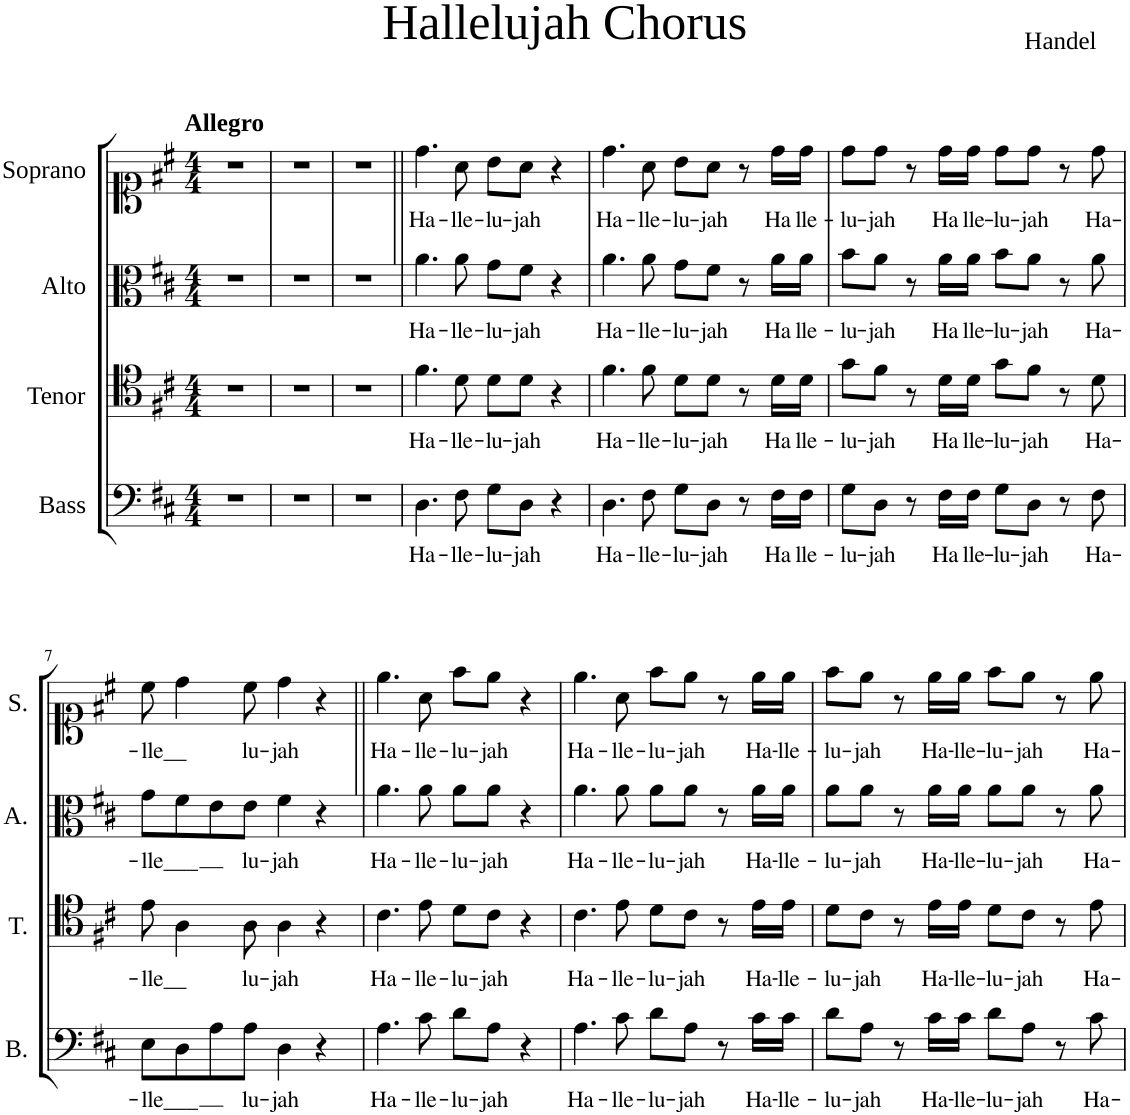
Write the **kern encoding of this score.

**kern	**text	**kern	**text	**kern	**text	**kern	**text
*part4	*part4	*part3	*part3	*part2	*part2	*part1	*part1
*staff4	*staff4	*staff3	*staff3	*staff2	*staff2	*staff1	*staff1
*I"Bass	*	*I"Tenor	*	*I"Alto	*	*I"Soprano	*
*I'B.	*	*I'T.	*	*I'A.	*	*I'S.	*
*clefF4	*	*clefC4	*	*clefC3	*	*clefC1	*
*k[f#c#]	*	*k[f#c#]	*	*k[f#c#]	*	*k[f#c#]	*
*M4/4	*	*M4/4	*	*M4/4	*	*M4/4	*
=1	=1	=1	=1	=1	=1	=1	=1
!	!	!	!	!	!	!LO:TX:a:B:t=Allegro	!
1r	.	1r	.	1r	.	1r	.
=2	=2	=2	=2	=2	=2	=2	=2
1r	.	1r	.	1r	.	1r	.
=3	=3	=3	=3	=3	=3	=3	=3
1r	.	1r	.	1r	.	1r	.
=4||	=4||	=4||	=4||	=4||	=4||	=4||	=4||
!	!LO:LY:b	!	!LO:LY:b	!	!LO:LY:b	!	!LO:LY:b
4.D\	Ha-	4.f#\	Ha-	4.a\	Ha-	4.dd\	Ha-
!	!LO:LY:b	!	!LO:LY:b	!	!LO:LY:b	!	!LO:LY:b
8F#\	-lle-	8d\	-lle-	8a\	-lle-	8a\	-lle-
!	!LO:LY:b	!	!LO:LY:b	!	!LO:LY:b	!	!LO:LY:b
8G\L	-lu-	8d\L	-lu-	8g\L	-lu-	8b\L	-lu-
!	!LO:LY:b	!	!LO:LY:b	!	!LO:LY:b	!	!LO:LY:b
8D\J	-jah	8d\J	-jah	8f#\J	-jah	8a\J	-jah
4r	.	4r	.	4r	.	4r	.
=5	=5	=5	=5	=5	=5	=5	=5
!	!LO:LY:b	!	!LO:LY:b	!	!LO:LY:b	!	!LO:LY:b
4.D\	Ha-	4.f#\	Ha-	4.a\	Ha-	4.dd\	Ha-
!	!LO:LY:b	!	!LO:LY:b	!	!LO:LY:b	!	!LO:LY:b
8F#\	-lle-	8f#\	-lle-	8a\	-lle-	8a\	-lle-
!	!LO:LY:b	!	!LO:LY:b	!	!LO:LY:b	!	!LO:LY:b
8G\L	-lu-	8d\L	-lu-	8g\L	-lu-	8b\L	-lu-
!	!LO:LY:b	!	!LO:LY:b	!	!LO:LY:b	!	!LO:LY:b
8D\J	-jah	8d\J	-jah	8f#\J	-jah	8a\J	-jah
8r	.	8r	.	8r	.	8r	.
!	!LO:LY:b	!	!LO:LY:b	!	!LO:LY:b	!	!LO:LY:b
16F#\LL	Ha-	16d\LL	Ha-	16a\LL	Ha-	16dd\LL	Ha-
!	!LO:LY:b	!	!LO:LY:b	!	!LO:LY:b	!	!LO:LY:b
16F#\JJ	-lle-	16d\JJ	-lle-	16a\JJ	-lle-	16dd\JJ	-lle-
=6	=6	=6	=6	=6	=6	=6	=6
!	!LO:LY:b	!	!LO:LY:b	!	!LO:LY:b	!	!LO:LY:b
8G\L	-lu-	8g\L	-lu-	8b\L	-lu-	8dd\L	-lu-
!	!LO:LY:b	!	!LO:LY:b	!	!LO:LY:b	!	!LO:LY:b
8D\J	-jah	8f#\J	-jah	8a\J	-jah	8dd\J	-jah
8r	.	8r	.	8r	.	8r	.
!	!LO:LY:b	!	!LO:LY:b	!	!LO:LY:b	!	!LO:LY:b
16F#\LL	Ha-	16d\LL	Ha-	16a\LL	Ha-	16dd\LL	Ha-
!	!LO:LY:b	!	!LO:LY:b	!	!LO:LY:b	!	!LO:LY:b
16F#\JJ	-lle-	16d\JJ	-lle-	16a\JJ	-lle-	16dd\JJ	-lle-
!	!LO:LY:b	!	!LO:LY:b	!	!LO:LY:b	!	!LO:LY:b
8G\L	-lu-	8g\L	-lu-	8b\L	-lu-	8dd\L	-lu-
!	!LO:LY:b	!	!LO:LY:b	!	!LO:LY:b	!	!LO:LY:b
8D\J	-jah	8f#\J	-jah	8a\J	-jah	8dd\J	-jah
8r	.	8r	.	8r	.	8r	.
!	!LO:LY:b	!	!LO:LY:b	!	!LO:LY:b	!	!LO:LY:b
8F#\	Ha-	8d\	Ha-	8a\	Ha-	8dd\	Ha-
!!LO:LB:g=z
=7	=7	=7	=7	=7	=7	=7	=7
!	!LO:LY:b	!	!LO:LY:b	!	!LO:LY:b	!	!LO:LY:b
8E\L	-lle___	8e\	-lle__	8g\L	-lle___	8cc#\	-lle__
8D\	.	4A\	.	8f#\	.	4dd\	.
8A\	.	.	.	8e\	.	.	.
!	!LO:LY:b	!	!LO:LY:b	!	!LO:LY:b	!	!LO:LY:b
8A\J	lu-	8A\	lu-	8e\J	lu-	8cc#\	lu-
!	!LO:LY:b	!	!LO:LY:b	!	!LO:LY:b	!	!LO:LY:b
4D\	-jah	4A\	-jah	4f#\	-jah	4dd\	-jah
4r	.	4r	.	4r	.	4r	.
=8||	=8||	=8||	=8||	=8||	=8||	=8||	=8||
!	!LO:LY:b	!	!LO:LY:b	!	!LO:LY:b	!	!LO:LY:b
4.A\	Ha-	4.c#\	Ha-	4.a\	Ha-	4.ee\	Ha-
!	!LO:LY:b	!	!LO:LY:b	!	!LO:LY:b	!	!LO:LY:b
8c#\	-lle-	8e\	-lle-	8a\	-lle-	8a\	-lle-
!	!LO:LY:b	!	!LO:LY:b	!	!LO:LY:b	!	!LO:LY:b
8d\L	-lu-	8d\L	-lu-	8a\L	-lu-	8ff#\L	-lu-
!	!LO:LY:b	!	!LO:LY:b	!	!LO:LY:b	!	!LO:LY:b
8A\J	-jah	8c#\J	-jah	8a\J	-jah	8ee\J	-jah
4r	.	4r	.	4r	.	4r	.
=9	=9	=9	=9	=9	=9	=9	=9
!	!LO:LY:b	!	!LO:LY:b	!	!LO:LY:b	!	!LO:LY:b
4.A\	Ha-	4.c#\	Ha-	4.a\	Ha-	4.ee\	Ha-
!	!LO:LY:b	!	!LO:LY:b	!	!LO:LY:b	!	!LO:LY:b
8c#\	-lle-	8e\	-lle-	8a\	-lle-	8a\	-lle-
!	!LO:LY:b	!	!LO:LY:b	!	!LO:LY:b	!	!LO:LY:b
8d\L	-lu-	8d\L	-lu-	8a\L	-lu-	8ff#\L	-lu-
!	!LO:LY:b	!	!LO:LY:b	!	!LO:LY:b	!	!LO:LY:b
8A\J	-jah	8c#\J	-jah	8a\J	-jah	8ee\J	-jah
8r	.	8r	.	8r	.	8r	.
!	!LO:LY:b	!	!LO:LY:b	!	!LO:LY:b	!	!LO:LY:b
16c#\LL	Ha-	16e\LL	Ha-	16a\LL	Ha-	16ee\LL	Ha-
!	!LO:LY:b	!	!LO:LY:b	!	!LO:LY:b	!	!LO:LY:b
16c#\JJ	-lle-	16e\JJ	-lle-	16a\JJ	-lle-	16ee\JJ	-lle-
=10	=10	=10	=10	=10	=10	=10	=10
!	!LO:LY:b	!	!LO:LY:b	!	!LO:LY:b	!	!LO:LY:b
8d\L	-lu-	8d\L	-lu-	8a\L	-lu-	8ff#\L	-lu-
!	!LO:LY:b	!	!LO:LY:b	!	!LO:LY:b	!	!LO:LY:b
8A\J	-jah	8c#\J	-jah	8a\J	-jah	8ee\J	-jah
8r	.	8r	.	8r	.	8r	.
!	!LO:LY:b	!	!LO:LY:b	!	!LO:LY:b	!	!LO:LY:b
16c#\LL	Ha-	16e\LL	Ha-	16a\LL	Ha-	16ee\LL	Ha-
!	!LO:LY:b	!	!LO:LY:b	!	!LO:LY:b	!	!LO:LY:b
16c#\JJ	-lle-	16e\JJ	-lle-	16a\JJ	-lle-	16ee\JJ	-lle-
!	!LO:LY:b	!	!LO:LY:b	!	!LO:LY:b	!	!LO:LY:b
8d\L	-lu-	8d\L	-lu-	8a\L	-lu-	8ff#\L	-lu-
!	!LO:LY:b	!	!LO:LY:b	!	!LO:LY:b	!	!LO:LY:b
8A\J	-jah	8c#\J	-jah	8a\J	-jah	8ee\J	-jah
8r	.	8r	.	8r	.	8r	.
!	!LO:LY:b	!	!LO:LY:b	!	!LO:LY:b	!	!LO:LY:b
8c#\	Ha-	8e\	Ha-	8a\	Ha-	8ee\	Ha-
=	=	=	=	=	=	=	=
*-	*-	*-	*-	*-	*-	*-	*-
